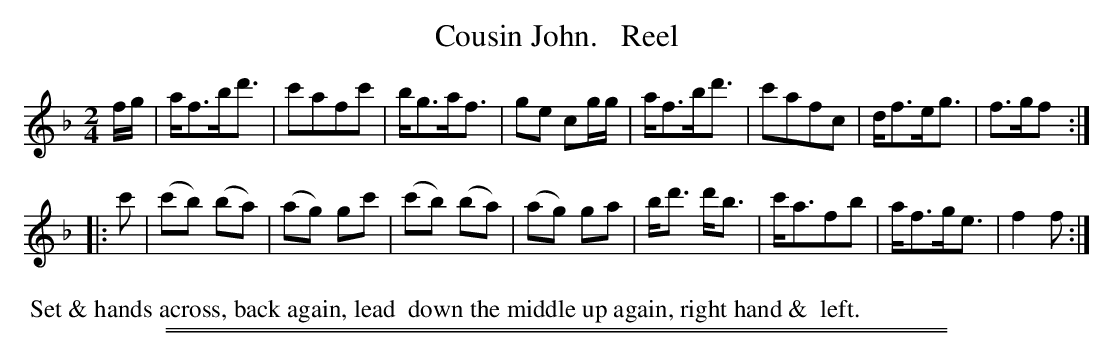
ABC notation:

X:1
T: Cousin John.   Reel
M: 2/4
L: 1/8
K: F
f/g/ |\
a<fb<d' | c'afc' | b<ga<f | ge cg/g/ |\
a<fb<d' | c'afc | d<fe<g | f>gf :|
|: c' |\
(c'b) (ba) | (ag) gc' | (c'b) (ba) | (ag) ga |\
b<d' d'<b | c'<afb | a<fg<e | f2f :|
